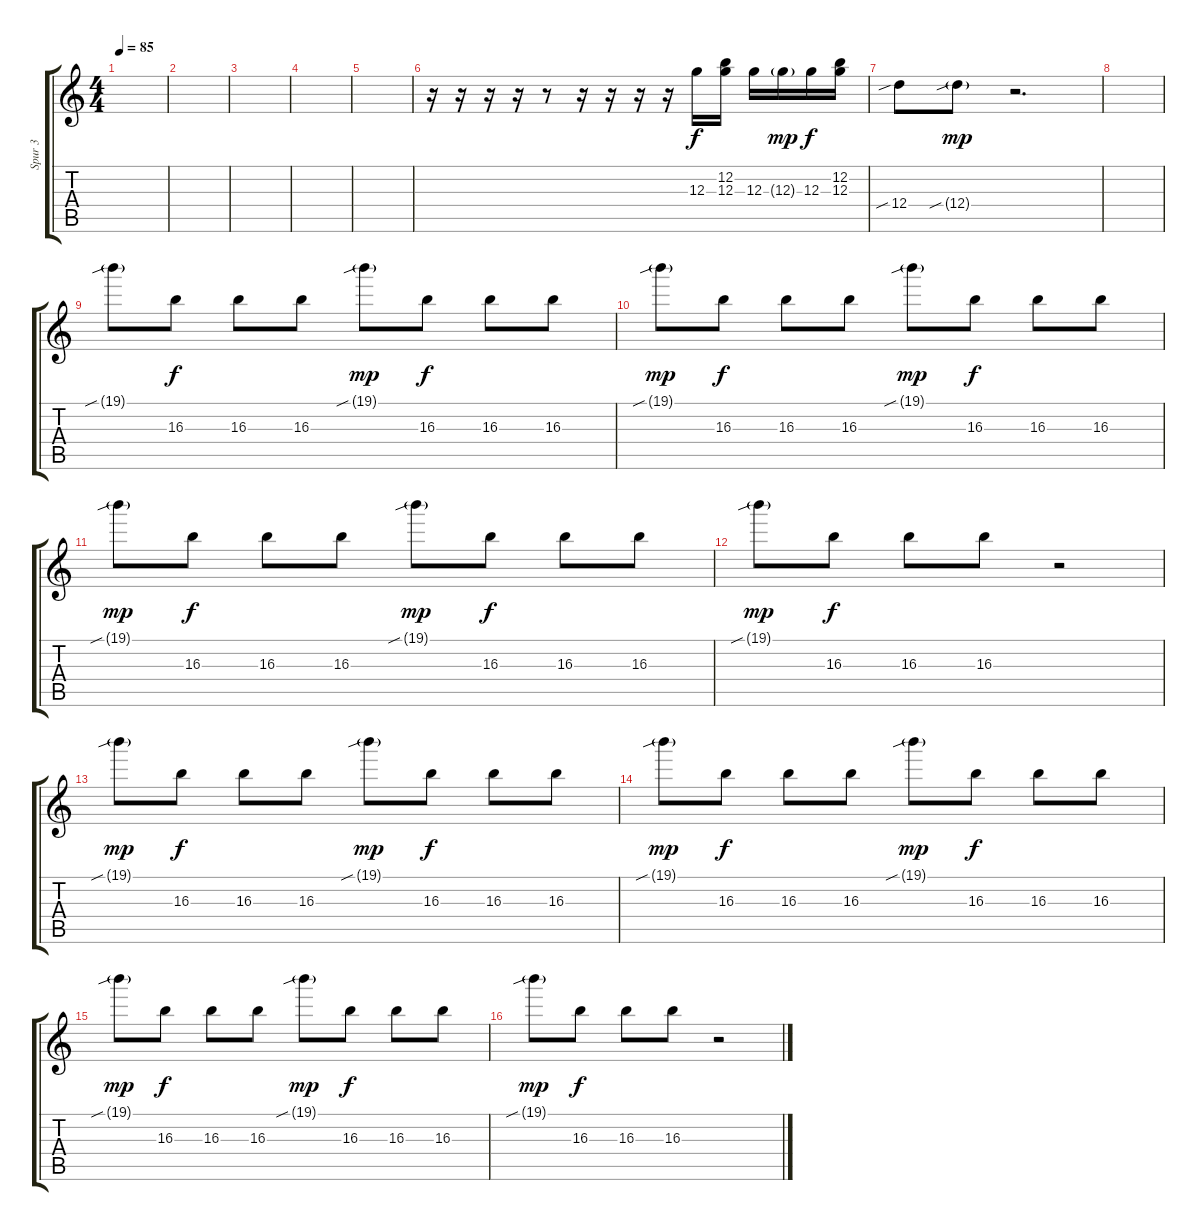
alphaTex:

\track ("Spur 3" "Spur 3") {instrument distortionguitar}
\staff {score tabs}
\tuning (E4 B3 G3 D3 A2 E2) {hide}
\ts (4 4)
\tempo 85
\clef g2
\ks c
|
|
|
|
|
r.16 r.16 r.16 r.16 r.8 r.16 r.16 r.16 r.16 12.3.16 (12.2 12.3).16 12.3.16 12.3{g}.16{dy mp} 12.3.16{dy f} (12.2 12.3).16 |
12.4{sib}.8 12.4{sib g}.8{dy mp} r.2{d} |
|
19.1{sib g}.8 16.3.8{dy f} 16.3.8 16.3.8 19.1{sib g}.8{dy mp} 16.3.8{dy f} 16.3.8 16.3.8 |
19.1{sib g}.8{dy mp} 16.3.8{dy f} 16.3.8 16.3.8 19.1{sib g}.8{dy mp} 16.3.8{dy f} 16.3.8 16.3.8 |
19.1{sib g}.8{dy mp} 16.3.8{dy f} 16.3.8 16.3.8 19.1{sib g}.8{dy mp} 16.3.8{dy f} 16.3.8 16.3.8 |
19.1{sib g}.8{dy mp} 16.3.8{dy f} 16.3.8 16.3.8 r.2 |
19.1{sib g}.8{dy mp} 16.3.8{dy f} 16.3.8 16.3.8 19.1{sib g}.8{dy mp} 16.3.8{dy f} 16.3.8 16.3.8 |
19.1{sib g}.8{dy mp} 16.3.8{dy f} 16.3.8 16.3.8 19.1{sib g}.8{dy mp} 16.3.8{dy f} 16.3.8 16.3.8 |
19.1{sib g}.8{dy mp} 16.3.8{dy f} 16.3.8 16.3.8 19.1{sib g}.8{dy mp} 16.3.8{dy f} 16.3.8 16.3.8 |
19.1{sib g}.8{dy mp} 16.3.8{dy f} 16.3.8 16.3.8 r.2
